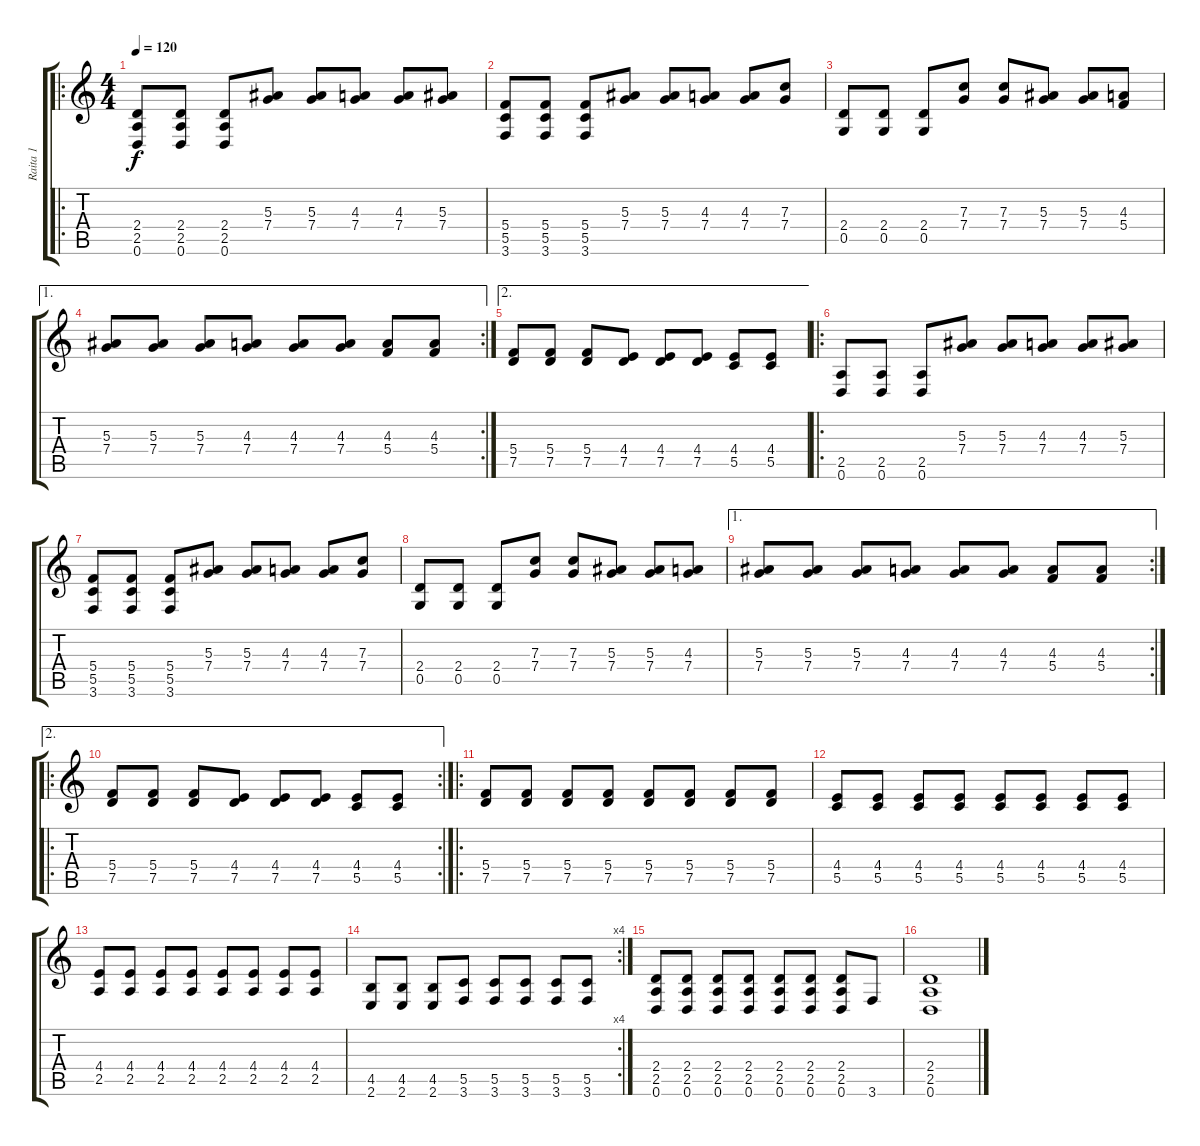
\track ("Raita 1" "Raita 1") {instrument distortionguitar}
\staff {score tabs}
\tuning (D4 A3 F3 C3 G2 D2) {hide}
\ro
\ts (4 4)
\tempo 120
\clef g2
\ks c
(2.4 2.5 0.6).8{dy f instrument distortionguitar} (2.4 2.5 0.6).8 (2.4 2.5 0.6).8 (5.3 7.4).8 (5.3 7.4).8 (4.3 7.4).8 (4.3 7.4).8 (5.3 7.4).8 |
(5.4 5.5 3.6).8 (5.4 5.5 3.6).8 (5.4 5.5 3.6).8 (5.3 7.4).8 (5.3 7.4).8 (4.3 7.4).8 (4.3 7.4).8 (7.3 7.4).8 |
(2.4 0.5).8 (2.4 0.5).8 (2.4 0.5).8 (7.3 7.4).8 (7.3 7.4).8 (5.3 7.4).8 (5.3 7.4).8 (4.3 5.4).8 |
\ae 1
\rc 2
(5.3 7.4).8 (5.3 7.4).8 (5.3 7.4).8 (4.3 7.4).8 (4.3 7.4).8 (4.3 7.4).8 (4.3 5.4).8 (4.3 5.4).8 |
\ae 2
(5.4 7.5).8 (5.4 7.5).8 (5.4 7.5).8 (4.4 7.5).8 (4.4 7.5).8 (4.4 7.5).8 (4.4 5.5).8 (4.4 5.5).8 |
\ro
(2.5 0.6).8 (2.5 0.6).8 (2.5 0.6).8 (5.3 7.4).8 (5.3 7.4).8 (4.3 7.4).8 (4.3 7.4).8 (5.3 7.4).8 |
(5.4 5.5 3.6).8 (5.4 5.5 3.6).8 (5.4 5.5 3.6).8 (5.3 7.4).8 (5.3 7.4).8 (4.3 7.4).8 (4.3 7.4).8 (7.3 7.4).8 |
(2.4 0.5).8 (2.4 0.5).8 (2.4 0.5).8 (7.3 7.4).8 (7.3 7.4).8 (5.3 7.4).8 (5.3 7.4).8 (4.3 7.4).8 |
\ae 1
\rc 2
(5.3 7.4).8 (5.3 7.4).8 (5.3 7.4).8 (4.3 7.4).8 (4.3 7.4).8 (4.3 7.4).8 (4.3 5.4).8 (4.3 5.4).8 |
\ae 2
\ro
\rc 2
(5.4 7.5).8 (5.4 7.5).8 (5.4 7.5).8 (4.4 7.5).8 (4.4 7.5).8 (4.4 7.5).8 (4.4 5.5).8 (4.4 5.5).8 |
\ro
(5.4 7.5).8 (5.4 7.5).8 (5.4 7.5).8 (5.4 7.5).8 (5.4 7.5).8 (5.4 7.5).8 (5.4 7.5).8 (5.4 7.5).8 |
(4.4 5.5).8 (4.4 5.5).8 (4.4 5.5).8 (4.4 5.5).8 (4.4 5.5).8 (4.4 5.5).8 (4.4 5.5).8 (4.4 5.5).8 |
(4.4 2.5).8 (4.4 2.5).8 (4.4 2.5).8 (4.4 2.5).8 (4.4 2.5).8 (4.4 2.5).8 (4.4 2.5).8 (4.4 2.5).8 |
\rc 4
(4.5 2.6).8 (4.5 2.6).8 (4.5 2.6).8 (5.5 3.6).8 (5.5 3.6).8 (5.5 3.6).8 (5.5 3.6).8 (5.5 3.6).8 |
(2.4 2.5 0.6).8 (2.4 2.5 0.6).8 (2.4 2.5 0.6).8 (2.4 2.5 0.6).8 (2.4 2.5 0.6).8 (2.4 2.5 0.6).8 (2.4 2.5 0.6).8 3.6.8 |
(2.4 2.5 0.6).1
